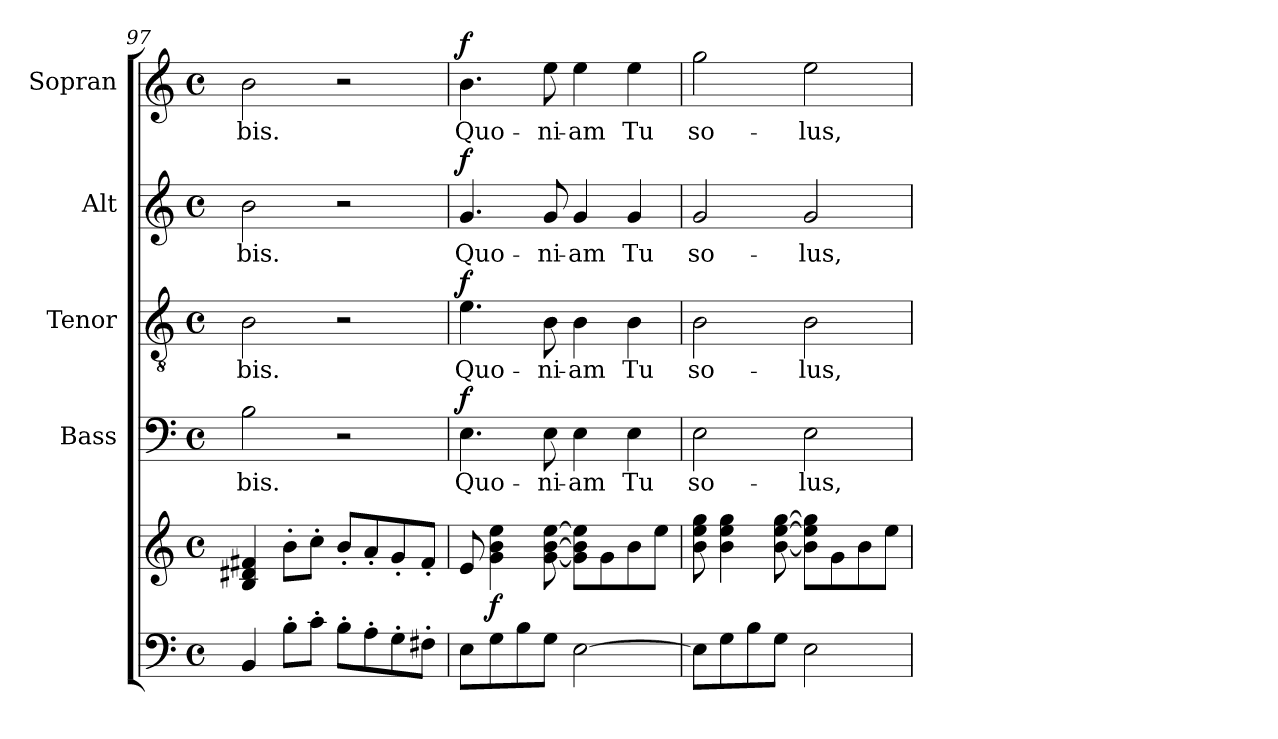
**kern	**kern	**dynam	**kern	**text	**dynam	**kern	**text	**dynam	**kern	**text	**dynam	**kern	**text	**dynam
*part5	*part5	*part5	*part4	*part4	*part4	*part3	*part3	*part3	*part2	*part2	*part2	*part1	*part1	*part1
*staff6	*staff5	*staff5/6	*staff4	*staff4	*staff4	*staff3	*staff3	*staff3	*staff2	*staff2	*staff2	*staff1	*staff1	*staff1
*	*	*	*I"Bass	*	*	*I"Tenor	*	*	*I"Alt	*	*	*I"Sopran	*	*
*	*	*	*I'B.	*	*	*I'T.	*	*	*I'A.	*	*	*I'S.	*	*
*clefF4	*clefG2	*	*clefF4	*	*	*clefGv2	*	*	*clefG2	*	*	*clefG2	*	*
*k[]	*k[]	*	*k[]	*	*	*k[]	*	*	*k[]	*	*	*k[]	*	*
*C:	*C:	*	*C:	*	*	*C:	*	*	*C:	*	*	*C:	*	*
*M4/4	*M4/4	*	*M4/4	*	*	*M4/4	*	*	*M4/4	*	*	*M4/4	*	*
*met(c)	*met(c)	*	*met(c)	*	*	*met(c)	*	*	*met(c)	*	*	*met(c)	*	*
=97	=97	=97	=97	=97	=97	=97	=97	=97	=97	=97	=97	=97	=97	=97
!	!	!	!	!LO:LY:b	!	!	!LO:LY:b	!	!	!LO:LY:b	!	!	!LO:LY:b	!
4BB/	4B/ 4d#X/ 4f#X/	.	2B\	-bis.	.	2B\	-bis.	.	2b\	-bis.	.	2b\	-bis.	.
8B'>\L	8b'>\L	.	.	.	.	.	.	.	.	.	.	.	.	.
8c'>\J	8cc'>\J	.	.	.	.	.	.	.	.	.	.	.	.	.
8B'>\L	8b'</L	.	2r	.	.	2r	.	.	2r	.	.	2r	.	.
8A'>\	8a'</	.	.	.	.	.	.	.	.	.	.	.	.	.
8G'>\	8g'</	.	.	.	.	.	.	.	.	.	.	.	.	.
8F#X'>\J	8f#'</J	.	.	.	.	.	.	.	.	.	.	.	.	.
!!LO:LB:g=z
=98	=98	=98	=98	=98	=98	=98	=98	=98	=98	=98	=98	=98	=98	=98
!	!	!	!	!LO:LY:b	!LO:DY:a	!	!LO:LY:b	!LO:DY:a	!	!LO:LY:b	!LO:DY:a	!	!LO:LY:b	!LO:DY:a
8E\L	8e/	.	4.E\	Quo-	f	4.e\	Quo-	f	4.g/	Quo-	f	4.b\	Quo-	f
!	!	!LO:DY:b	!	!	!	!	!	!	!	!	!	!	!	!
8G\	4g\ 4b\ 4ee\	f	.	.	.	.	.	.	.	.	.	.	.	.
8B\	.	.	.	.	.	.	.	.	.	.	.	.	.	.
!	!	!	!	!LO:LY:b	!	!	!LO:LY:b	!	!	!LO:LY:b	!	!	!LO:LY:b	!
8G\J	[8g\ [8b\ [8ee\	.	8E\	-ni-	.	8B\	-ni-	.	8g/	-ni-	.	8ee\	-ni-	.
!	!	!	!	!LO:LY:b	!	!	!LO:LY:b	!	!	!LO:LY:b	!	!	!LO:LY:b	!
[2E\	8g\] 8b\] 8ee\]L	.	4E\	-am	.	4B\	-am	.	4g/	-am	.	4ee\	-am	.
.	8g\	.	.	.	.	.	.	.	.	.	.	.	.	.
!	!	!	!	!LO:LY:b	!	!	!LO:LY:b	!	!	!LO:LY:b	!	!	!LO:LY:b	!
.	8b\	.	4E\	Tu	.	4B\	Tu	.	4g/	Tu	.	4ee\	Tu	.
.	8ee\J	.	.	.	.	.	.	.	.	.	.	.	.	.
=99	=99	=99	=99	=99	=99	=99	=99	=99	=99	=99	=99	=99	=99	=99
!	!	!	!	!LO:LY:b	!	!	!LO:LY:b	!	!	!LO:LY:b	!	!	!LO:LY:b	!
8E\L]	8b\ 8ee\ 8gg\	.	2E\	so-	.	2B\	so-	.	2g/	so-	.	2gg\	so-	.
8G\	4b\ 4ee\ 4gg\	.	.	.	.	.	.	.	.	.	.	.	.	.
8B\	.	.	.	.	.	.	.	.	.	.	.	.	.	.
8G\J	[8b\ [8ee\ [8gg\	.	.	.	.	.	.	.	.	.	.	.	.	.
!	!	!	!	!LO:LY:b	!	!	!LO:LY:b	!	!	!LO:LY:b	!	!	!LO:LY:b	!
2E\	8b\] 8ee\] 8gg\]L	.	2E\	-lus,	.	2B\	-lus,	.	2g/	-lus,	.	2ee\	-lus,	.
.	8g\	.	.	.	.	.	.	.	.	.	.	.	.	.
.	8b\	.	.	.	.	.	.	.	.	.	.	.	.	.
.	8ee\J	.	.	.	.	.	.	.	.	.	.	.	.	.
=	=	=	=	=	=	=	=	=	=	=	=	=	=	=
*-	*-	*-	*-	*-	*-	*-	*-	*-	*-	*-	*-	*-	*-	*-
